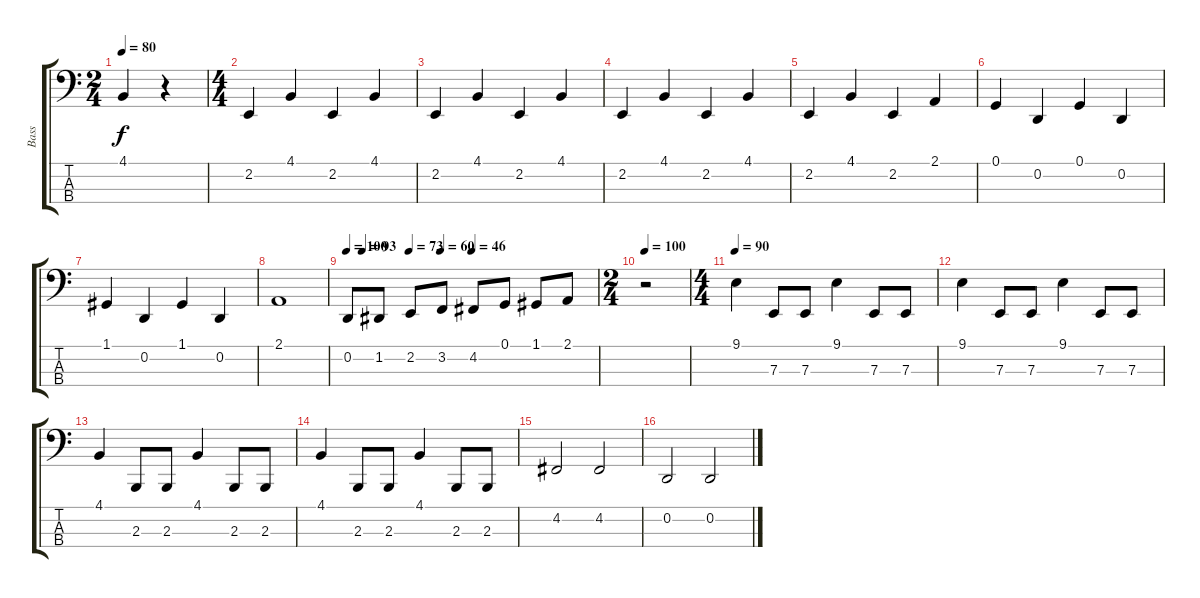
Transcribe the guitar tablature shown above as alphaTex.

\track ("Bass" "Bass") {instrument tuba}
\staff {score tabs}
\tuning (G2 D2 A1 E1) {hide}
\ts (2 4)
\tempo 80
\clef f4
\ks c
4.1{t}.4{dy f} r.4 |
\ts (4 4)
2.2.4 4.1.4 2.2.4 4.1.4 |
2.2.4 4.1.4 2.2.4 4.1.4 |
2.2.4 4.1.4 2.2.4 4.1.4 |
2.2.4 4.1.4 2.2.4 2.1.4 |
0.1.4 0.2.4 0.1.4 0.2.4 |
1.1.4 0.2.4 1.1.4 0.2.4 |
2.1.1 |
\tempo 100
\tempo (93 0.0625)
\tempo (73 0.25)
\tempo (60 0.375)
\tempo (46 0.5)
0.2.8 1.2.8 2.2.8 3.2.8 4.2.8 0.1.8 1.1.8 2.1.8 |
\ts (2 4)
\tempo 100
r.2 |
\ts (4 4)
\tempo 90
9.1.4 7.3.8 7.3.8 9.1.4 7.3.8 7.3.8 |
9.1.4 7.3.8 7.3.8 9.1.4 7.3.8 7.3.8 |
4.1.4 2.3.8 2.3.8 4.1.4 2.3.8 2.3.8 |
4.1.4 2.3.8 2.3.8 4.1.4 2.3.8 2.3.8 |
4.2.2 4.2.2 |
0.2.2 0.2.2
